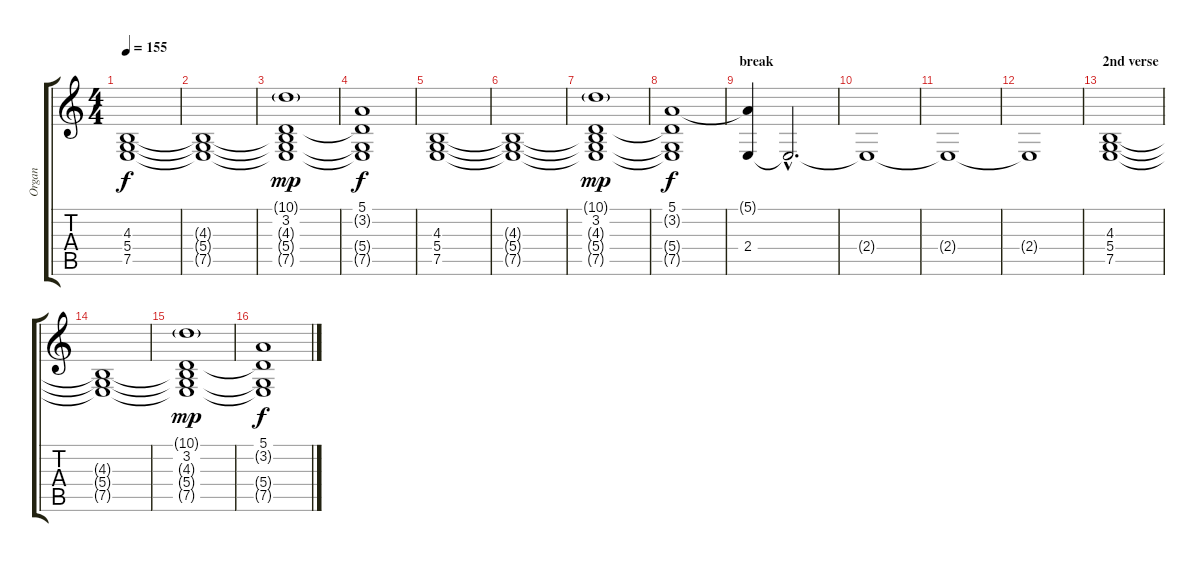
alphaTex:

\track ("Organ" "Organ") {instrument drawbarorgan}
\staff {score tabs}
\tuning (E4 B3 G3 D3 A2 E2) {hide}
\ts (4 4)
\tempo 155
\clef g2
\ks c
(4.3 5.4 7.5).1{dy f} |
(4.3{t} 5.4{t} 7.5{t}).1 |
(10.1{g} 3.2 4.3{t} 5.4{t} 7.5{t}).1{dy mp} |
(5.1 3.2{t} 5.4{t} 7.5{t}).1{dy f} |
(4.3 5.4 7.5).1 |
(4.3{t} 5.4{t} 7.5{t}).1 |
(10.1{g} 3.2 4.3{t} 5.4{t} 7.5{t}).1{dy mp} |
(5.1 3.2{t} 5.4{t} 7.5{t}).1{dy f} |
\section ("" "break")
(5.1{t} 2.4).4 2.4{hac t}.2{d} |
2.4{t}.1 |
2.4{t}.1 |
2.4{t}.1 |
\section ("" "2nd verse")
(4.3 5.4 7.5).1 |
(4.3{t} 5.4{t} 7.5{t}).1 |
(10.1{g} 3.2 4.3{t} 5.4{t} 7.5{t}).1{dy mp} |
(5.1 3.2{t} 5.4{t} 7.5{t}).1{dy f}
